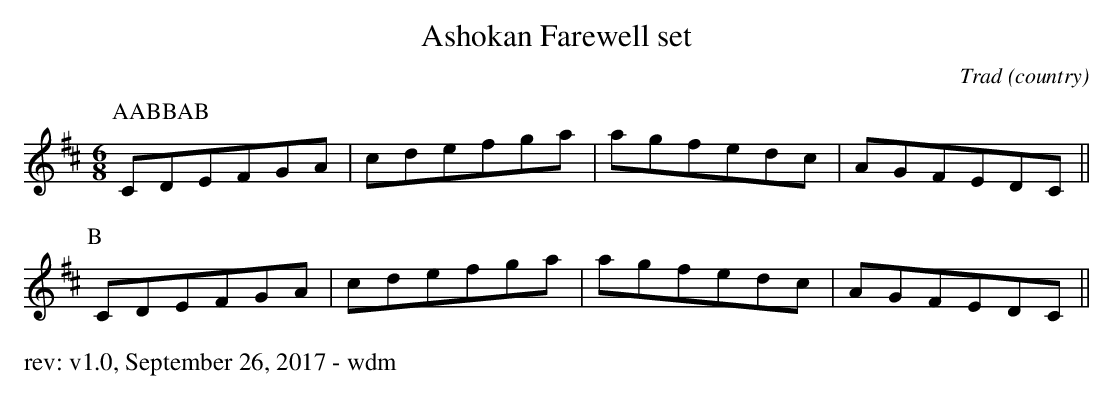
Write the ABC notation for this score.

X:1
T: Ashokan Farewell set
O: Trad (country)
M: 6/8
K: Dmaj
P: AABBAB
P:A
CDEFGA|cdefga|agfedc|AGFEDC||
P:B
CDEFGA|cdefga|agfedc|AGFEDC||
